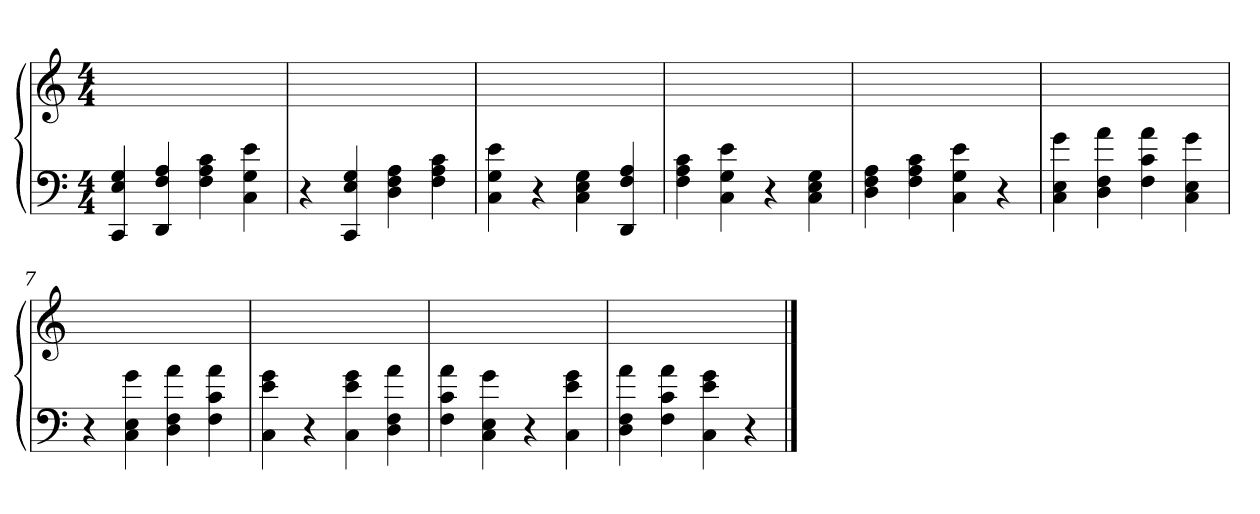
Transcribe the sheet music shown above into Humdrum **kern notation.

**kern	**kern
*part2	*part1
*staff2	*staff1
*clefF4	*clefG2
*k[]	*k[]
*C:	*C:
*M4/4	*M4/4
*MM60	*MM60
=1	=1
4CC 4E 4G	1ryy
4DD 4F 4A	.
4F 4A 4c	.
4C 4G 4e	.
=2	=2
4r	1ryy
4CC 4E 4G	.
4D 4F 4A	.
4F 4A 4c	.
=3	=3
4C 4G 4e	1ryy
4r	.
4C 4E 4G	.
4DD 4F 4A	.
=4	=4
4F 4A 4c	1ryy
4C 4G 4e	.
4r	.
4C 4E 4G	.
=5	=5
4D 4F 4A	1ryy
4F 4A 4c	.
4C 4G 4e	.
4r	.
=6	=6
4C 4E 4g	1ryy
4D 4F 4a	.
4F 4c 4a	.
4C 4E 4g	.
=7	=7
4r	1ryy
4C 4E 4g	.
4D 4F 4a	.
4F 4c 4a	.
=8	=8
4C 4e 4g	1ryy
4r	.
4C 4e 4g	.
4D 4F 4a	.
=9	=9
4F 4c 4a	1ryy
4C 4E 4g	.
4r	.
4C 4e 4g	.
=10	=10
4D 4F 4a	1ryy
4F 4c 4a	.
4C 4e 4g	.
4r	.
==	==
*-	*-
